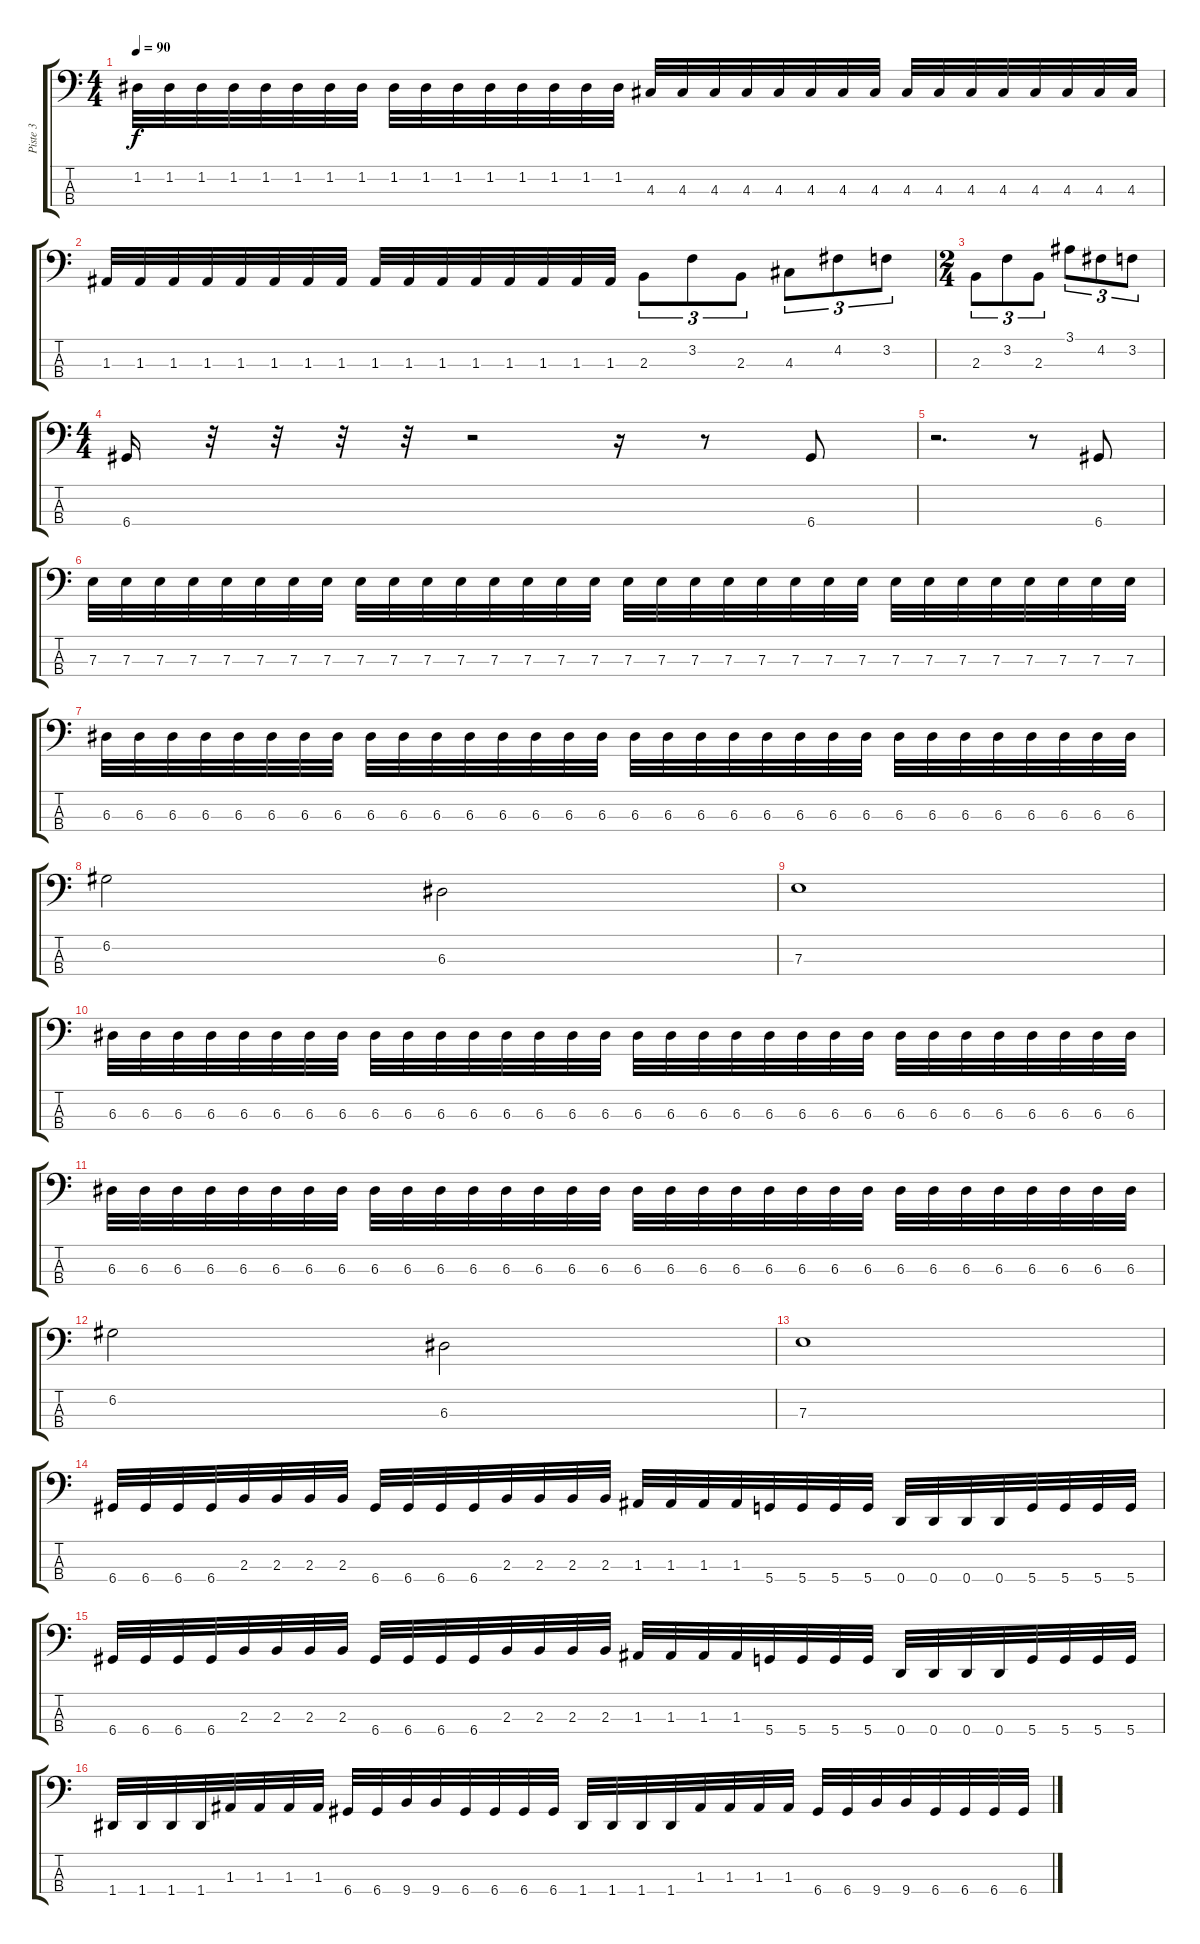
\track ("Piste 3" "Piste 3") {instrument electricbassfinger}
\staff {score tabs}
\tuning (G2 D2 A1 D1) {hide}
\ts (4 4)
\tempo 90
\clef f4
\ks c
1.2.32{dy f} 1.2.32 1.2.32 1.2.32 1.2.32 1.2.32 1.2.32 1.2.32 1.2.32 1.2.32 1.2.32 1.2.32 1.2.32 1.2.32 1.2.32 1.2.32 4.3.32 4.3.32 4.3.32 4.3.32 4.3.32 4.3.32 4.3.32 4.3.32 4.3.32 4.3.32 4.3.32 4.3.32 4.3.32 4.3.32 4.3.32 4.3.32 |
1.3.32 1.3.32 1.3.32 1.3.32 1.3.32 1.3.32 1.3.32 1.3.32 1.3.32 1.3.32 1.3.32 1.3.32 1.3.32 1.3.32 1.3.32 1.3.32 2.3.8{tu (3 2)} 3.2.8{tu (3 2)} 2.3.8{tu (3 2)} 4.3.8{tu (3 2)} 4.2.8{tu (3 2)} 3.2.8{tu (3 2)} |
\ts (2 4)
2.3.8{tu (3 2)} 3.2.8{tu (3 2)} 2.3.8{tu (3 2)} 3.1.8{tu (3 2)} 4.2.8{tu (3 2)} 3.2.8{tu (3 2)} |
\ts (4 4)
6.4.16 r.32 r.32 r.32 r.32 r.2 r.16 r.8 6.4.8 |
r.2{d} r.8 6.4.8 |
7.3.32 7.3.32 7.3.32 7.3.32 7.3.32 7.3.32 7.3.32 7.3.32 7.3.32 7.3.32 7.3.32 7.3.32 7.3.32 7.3.32 7.3.32 7.3.32 7.3.32 7.3.32 7.3.32 7.3.32 7.3.32 7.3.32 7.3.32 7.3.32 7.3.32 7.3.32 7.3.32 7.3.32 7.3.32 7.3.32 7.3.32 7.3.32 |
6.3.32 6.3.32 6.3.32 6.3.32 6.3.32 6.3.32 6.3.32 6.3.32 6.3.32 6.3.32 6.3.32 6.3.32 6.3.32 6.3.32 6.3.32 6.3.32 6.3.32 6.3.32 6.3.32 6.3.32 6.3.32 6.3.32 6.3.32 6.3.32 6.3.32 6.3.32 6.3.32 6.3.32 6.3.32 6.3.32 6.3.32 6.3.32 |
6.2.2 6.3.2 |
7.3.1 |
6.3.32 6.3.32 6.3.32 6.3.32 6.3.32 6.3.32 6.3.32 6.3.32 6.3.32 6.3.32 6.3.32 6.3.32 6.3.32 6.3.32 6.3.32 6.3.32 6.3.32 6.3.32 6.3.32 6.3.32 6.3.32 6.3.32 6.3.32 6.3.32 6.3.32 6.3.32 6.3.32 6.3.32 6.3.32 6.3.32 6.3.32 6.3.32 |
6.3.32 6.3.32 6.3.32 6.3.32 6.3.32 6.3.32 6.3.32 6.3.32 6.3.32 6.3.32 6.3.32 6.3.32 6.3.32 6.3.32 6.3.32 6.3.32 6.3.32 6.3.32 6.3.32 6.3.32 6.3.32 6.3.32 6.3.32 6.3.32 6.3.32 6.3.32 6.3.32 6.3.32 6.3.32 6.3.32 6.3.32 6.3.32 |
6.2.2 6.3.2 |
7.3.1 |
6.4.32 6.4.32 6.4.32 6.4.32 2.3.32 2.3.32 2.3.32 2.3.32 6.4.32 6.4.32 6.4.32 6.4.32 2.3.32 2.3.32 2.3.32 2.3.32 1.3.32 1.3.32 1.3.32 1.3.32 5.4.32 5.4.32 5.4.32 5.4.32 0.4.32 0.4.32 0.4.32 0.4.32 5.4.32 5.4.32 5.4.32 5.4.32 |
6.4.32 6.4.32 6.4.32 6.4.32 2.3.32 2.3.32 2.3.32 2.3.32 6.4.32 6.4.32 6.4.32 6.4.32 2.3.32 2.3.32 2.3.32 2.3.32 1.3.32 1.3.32 1.3.32 1.3.32 5.4.32 5.4.32 5.4.32 5.4.32 0.4.32 0.4.32 0.4.32 0.4.32 5.4.32 5.4.32 5.4.32 5.4.32 |
1.4.32 1.4.32 1.4.32 1.4.32 1.3.32 1.3.32 1.3.32 1.3.32 6.4.32 6.4.32 9.4.32 9.4.32 6.4.32 6.4.32 6.4.32 6.4.32 1.4.32 1.4.32 1.4.32 1.4.32 1.3.32 1.3.32 1.3.32 1.3.32 6.4.32 6.4.32 9.4.32 9.4.32 6.4.32 6.4.32 6.4.32 6.4.32
